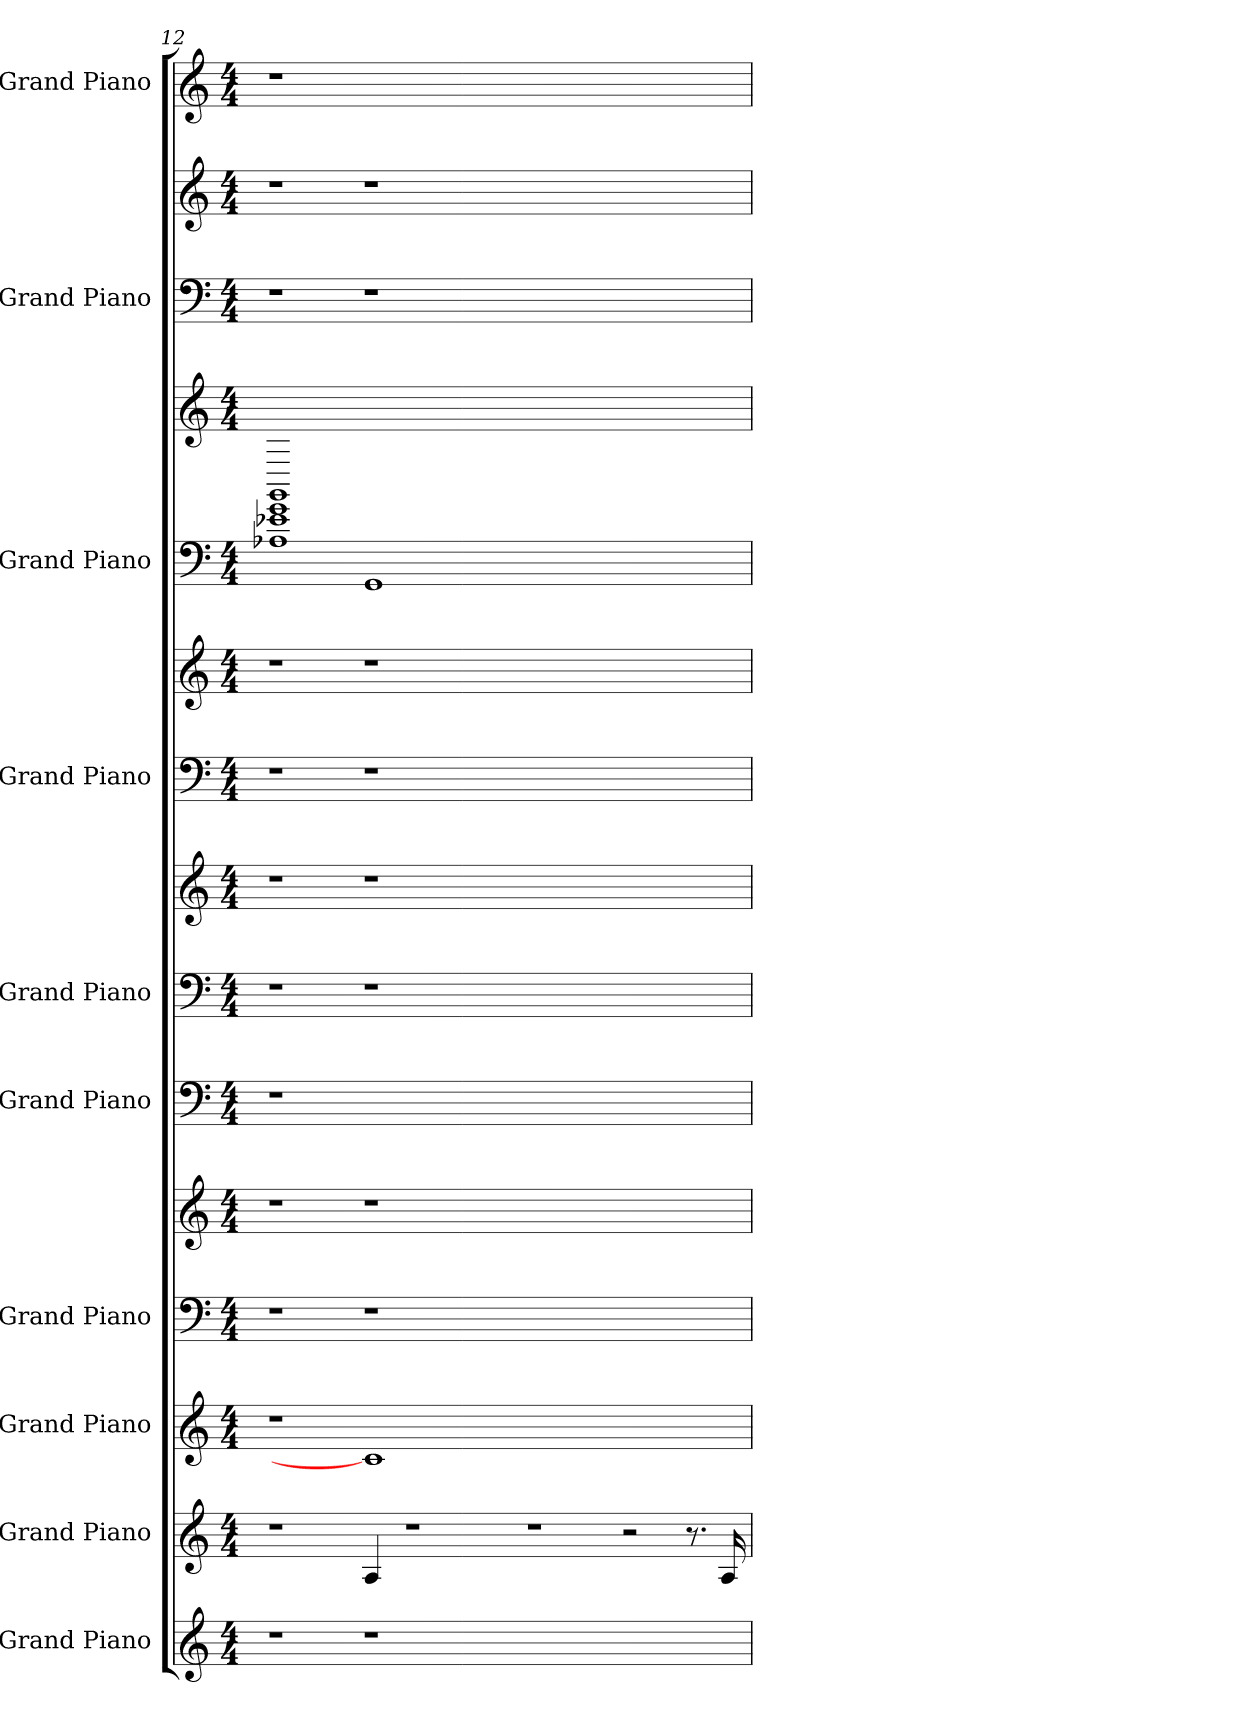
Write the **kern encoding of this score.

**kern	**kern	**kern	**kern	**kern	**kern	**kern	**kern	**kern	**kern	**kern	**kern	**kern	**kern	**kern
*part10	*part9	*part8	*part7	*part7	*part6	*part5	*part5	*part4	*part4	*part3	*part3	*part2	*part2	*part1
*staff15	*staff14	*staff13	*staff12	*staff11	*staff10	*staff9	*staff8	*staff7	*staff6	*staff5	*staff4	*staff3	*staff2	*staff1
*I"Grand Piano	*I"Grand Piano	*I"Grand Piano	*I"Grand Piano	*	*I"Grand Piano	*I"Grand Piano	*	*I"Grand Piano	*	*I"Grand Piano	*	*I"Grand Piano	*	*I"Grand Piano
*clefG2	*clefG2	*clefG2	*clefF4	*clefG2	*clefF4	*clefF4	*clefG2	*clefF4	*clefG2	*clefF4	*clefG2	*clefF4	*clefG2	*clefG2
*k[]	*k[]	*k[]	*k[]	*k[]	*k[]	*k[]	*k[]	*k[]	*k[]	*k[]	*k[]	*k[]	*k[]	*k[]
*C:	*C:	*C:	*C:	*C:	*C:	*C:	*C:	*C:	*C:	*C:	*C:	*C:	*C:	*C:
*M4/4	*M4/4	*M4/4	*M4/4	*M4/4	*M4/4	*M4/4	*M4/4	*M4/4	*M4/4	*M4/4	*M4/4	*M4/4	*M4/4	*M4/4
=12	=12	=12	=12	=12	=12	=12	=12	=12	=12	=12	=12	=12	=12	=12
1r	1r	1r	1r	1r	1r	1r	1r	1r	1r	1A-X 1e-X 1g	1GG	1r	1r	1r
1r	4A	1c]	1r	1r	0.ryy	1r	1r	1r	1r	1GG	0.ryy	1r	1r	0.ryy
.	1r	.	.	.	.	.	.	.	.	.	.	.	.	.
0ryy	.	0ryy	0ryy	0ryy	.	0ryy	0ryy	0ryy	0ryy	0ryy	.	0ryy	0ryy	.
.	1r	.	.	.	.	.	.	.	.	.	.	.	.	.
.	2r	.	.	.	.	.	.	.	.	.	.	.	.	.
.	8.r	.	.	.	.	.	.	.	.	.	.	.	.	.
.	16A	.	.	.	.	.	.	.	.	.	.	.	.	.
=	=	=	=	=	=	=	=	=	=	=	=	=	=	=
*-	*-	*-	*-	*-	*-	*-	*-	*-	*-	*-	*-	*-	*-	*-
